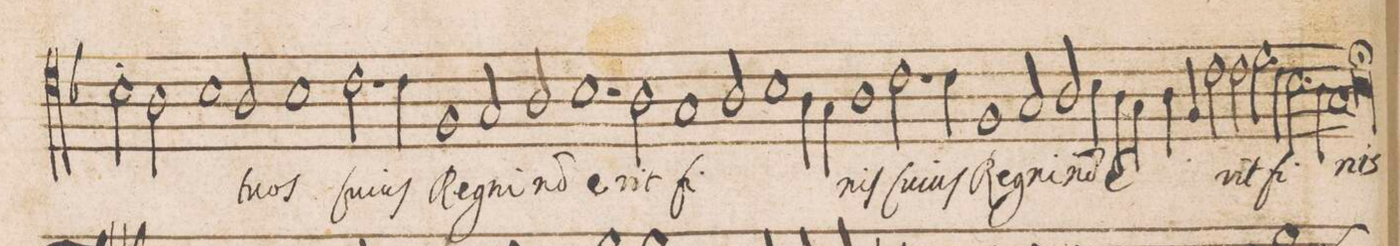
**kern	**text
*I"ALTUS	*
*clefC4	*
*k[b-]	*
*met(C)	*
*M2/1	*
2B-\	.
2A\	.
1B-\	.
=101-	=101-
2A/	-tu-
1B-	-os
=102-	=102-
2.c\	Cu-
4c\	-ius
1F	Re-
=103-	=103-
2G/	-gni
2A/	no(n)
1.B-	e-
=104-	=104-
2A\	-rit
1G	fi-
=105-	=105-
2A/	.
1B-	.
4A\	.
4G\	.
=106-	=106-
1A	-nis
2.c\	Cu-
4c\	-ius
=107-	=107-
1F	Re-
2G/	-gni
2A/	no(n)
=108-	=108-
4B-\	e-
8A\L	.
8G\J	.
4A\	.
4F/	.
2c\	.
2c\	-rit
=109-	=109-
2.d\	fi-
4c\	.
2.B-\	.
4A\	.
=110-	=110-
1G	.
1A;	-nis
=111||-	=111||-
*M3/1	*
*met(O)	*
*-	*-
